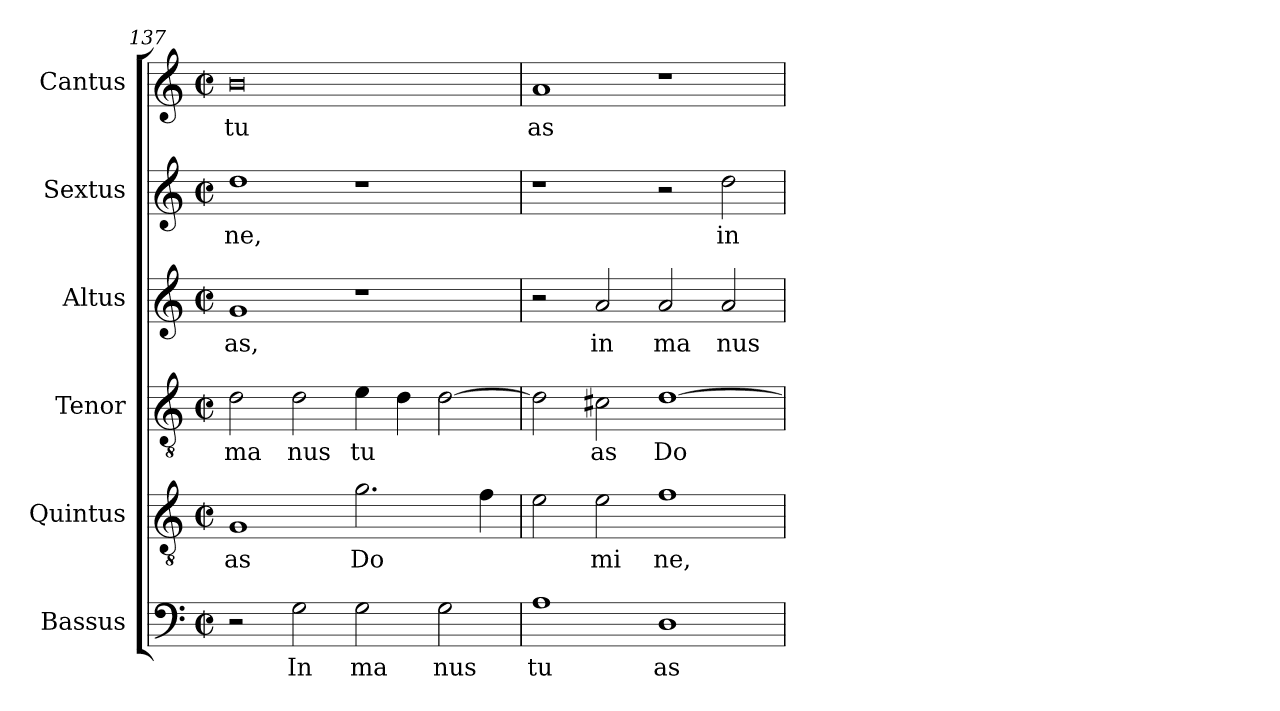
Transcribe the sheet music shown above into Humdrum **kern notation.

**kern	**text	**kern	**text	**kern	**text	**kern	**text	**kern	**text	**kern	**text
*part6	*part6	*part5	*part5	*part4	*part4	*part3	*part3	*part2	*part2	*part1	*part1
*staff6	*staff6	*staff5	*staff5	*staff4	*staff4	*staff3	*staff3	*staff2	*staff2	*staff1	*staff1
*I"Bassus	*	*I"Quintus	*	*I"Tenor	*	*I"Altus	*	*I"Sextus	*	*I"Cantus	*
*clefF4	*	*clefGv2	*	*clefGv2	*	*clefG2	*	*clefG2	*	*clefG2	*
*k[]	*	*k[]	*	*k[]	*	*k[]	*	*k[]	*	*k[]	*
*C:	*	*C:	*	*C:	*	*C:	*	*C:	*	*C:	*
*M2/2	*	*M2/2	*	*M2/2	*	*M2/2	*	*M2/2	*	*M2/2	*
*met(c|)	*	*met(c|)	*	*met(c|)	*	*met(c|)	*	*met(c|)	*	*met(c|)	*
=137	=137	=137	=137	=137	=137	=137	=137	=137	=137	=137	=137
!	!	!	!LO:LY:b:cj	!	!LO:LY:b:cj	!	!LO:LY:b:cj	!	!LO:LY:b:cj	!	!LO:LY:b:cj
2r	.	1G	as	2d\	ma	1g	as,	1dd	-ne,	0b	tu
!	!LO:LY:b:cj	!	!	!	!LO:LY:b:cj	!	!	!	!	!	!
2G\	In	.	.	2d\	nus	.	.	.	.	.	.
!	!LO:LY:b:cj	!	!LO:LY:b:cj	!	!LO:LY:b:cj	!	!	!	!	!	!
2G\	ma	2.g\	Do	4e\	tu	1r	.	1r	.	.	.
!	!	!	!	!	!LO:LY:b:cj	!	!	!	!	!	!
.	.	.	.	4d\	.	.	.	.	.	.	.
!	!LO:LY:b:cj	!	!	!	!LO:LY:b:cj	!	!	!	!	!	!
2G\	nus	.	.	[>2d\	.	.	.	.	.	.	.
!	!	!	!LO:LY:b:cj	!	!	!	!	!	!	!	!
.	.	4f\	.	.	.	.	.	.	.	.	.
=138	=138	=138	=138	=138	=138	=138	=138	=138	=138	=138	=138
!	!LO:LY:b:cj	!	!LO:LY:b:cj	!	!LO:LY:b:cj	!	!	!	!	!	!LO:LY:b:cj
1A	tu	2e\	.	2d\]	.	2r	.	1r	.	1a	as
!	!	!	!LO:LY:b:cj	!	!LO:LY:b:cj	!	!LO:LY:b:cj	!	!	!	!
.	.	2e\	mi	2c#\	as	2a/	in	.	.	.	.
!	!LO:LY:b:cj	!	!LO:LY:b:cj	!	!LO:LY:b:cj	!	!LO:LY:b:cj	!	!	!	!
1D	as	1f	ne,	[>1d	Do	2a/	ma	2r	.	1r	.
!	!	!	!	!	!	!	!LO:LY:b:cj	!	!LO:LY:b:cj	!	!
.	.	.	.	.	.	2a/	nus	2dd\	in	.	.
=	=	=	=	=	=	=	=	=	=	=	=
*-	*-	*-	*-	*-	*-	*-	*-	*-	*-	*-	*-
